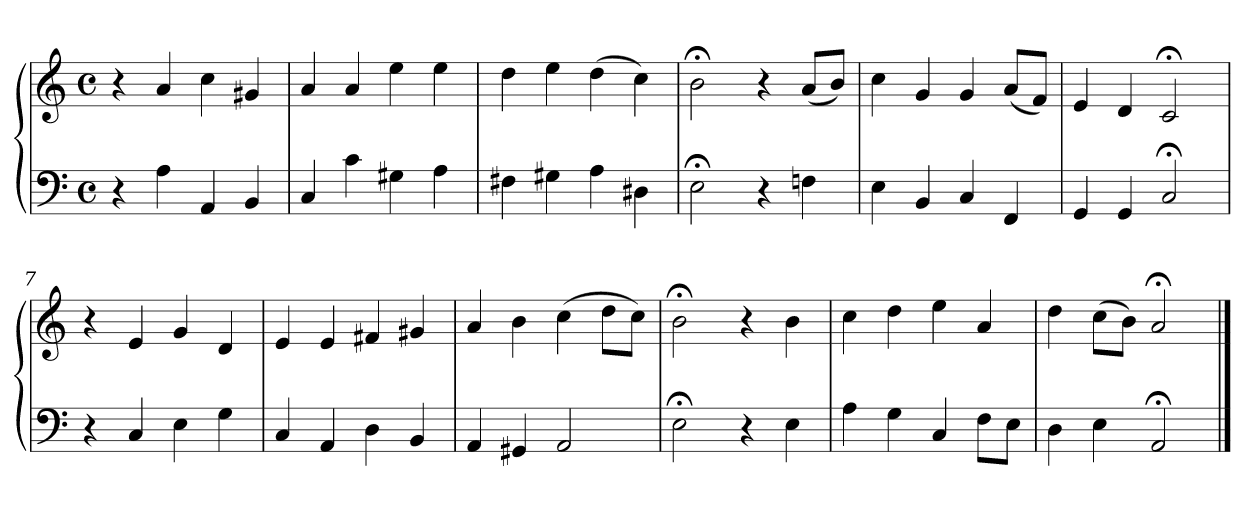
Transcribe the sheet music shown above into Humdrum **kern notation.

**kern	**kern
*part1	*part1
*staff2	*staff1
*clefF4	*clefG2
*M4/4	*M4/4
*met(c)	*met(c)
=1	=1
4r	4r
4A	4a
4AA	4cc
4BB	4g#X
=2	=2
4C	4a
4c	4a
4G#X	4ee
4A	4ee
=3	=3
4F#X	4dd
4G#X	4ee
4A	(4dd
4D#X	4cc)
=4	=4
2E;<	2b;<
4r	4r
4Fn	(8aL
.	8bJ)
=5	=5
4E	4cc
4BB	4g
4C	4g
4FF	(8aL
.	8fJ)
=6	=6
4GG	4e
4GG	4d
2C;<	2c;<
=7	=7
4r	4r
4C	4e
4E	4g
4G	4d
!!LO:LB:g=z
=8	=8
4C	4e
4AA	4e
4D	4f#X
4BB	4g#X
=9	=9
4AA	4a
4GG#X	4b
2AA	(4cc
.	8ddL
.	8ccJ)
=10	=10
2E;<	2b;<
4r	4r
4E	4b
=11	=11
4A	4cc
4G	4dd
4C	4ee
8FL	4a
8EJ	.
=12	=12
4D	4dd
4E	(8ccL
.	8bJ)
2AA;<	2a;<
==	==
*-	*-
